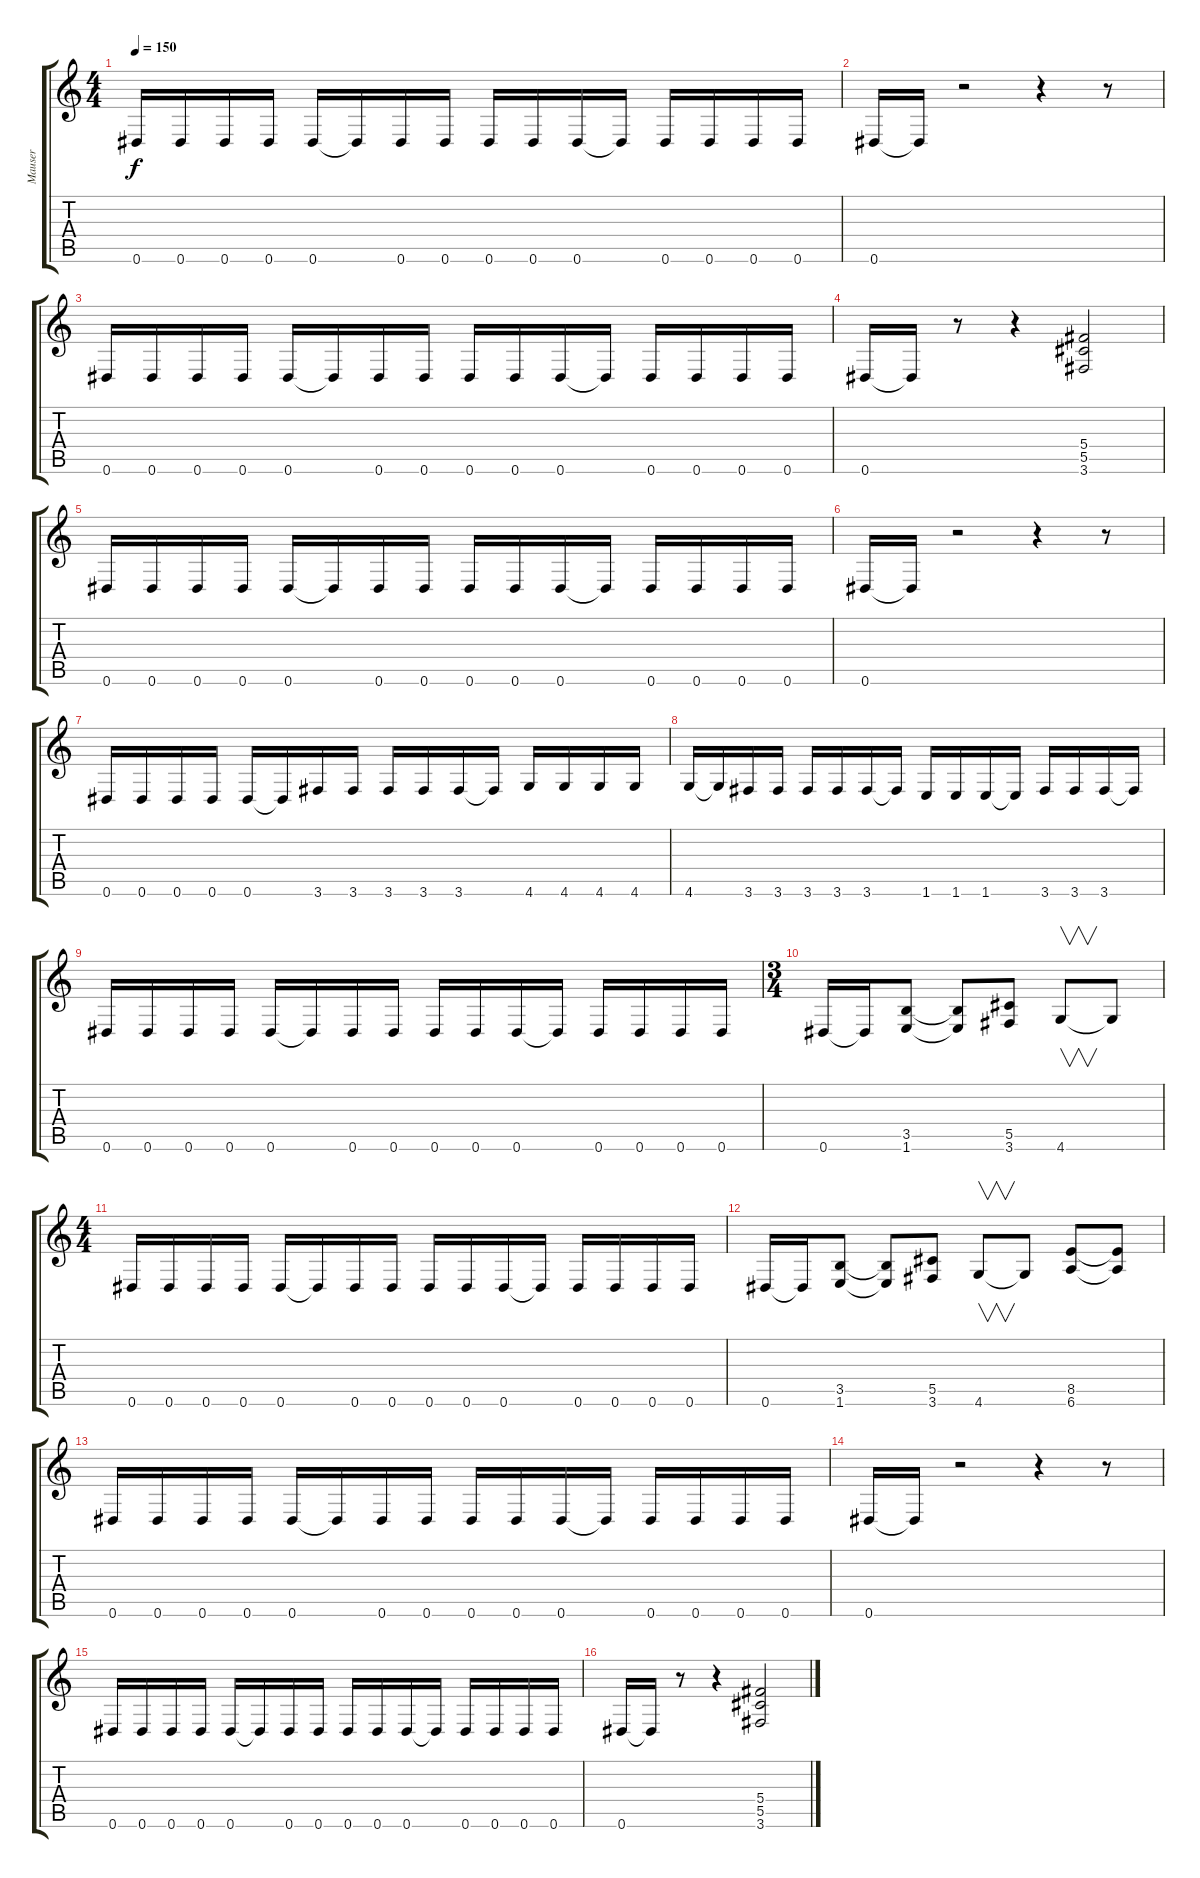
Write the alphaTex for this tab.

\track ("Mauser" "Mauser") {instrument distortionguitar}
\staff {score tabs}
\tuning (Eb4 Bb3 Gb3 Db3 Ab2 Eb2) {hide}
\ts (4 4)
\tempo 150
\clef g2
\ks c
0.6.16{dy f} 0.6.16 0.6.16 0.6.16 0.6.16 0.6{t}.16 0.6.16 0.6.16 0.6.16 0.6.16 0.6.16 0.6{t}.16 0.6.16 0.6.16 0.6.16 0.6.16 |
0.6.16 0.6{t}.16 r.2 r.4 r.8 |
0.6.16 0.6.16 0.6.16 0.6.16 0.6.16 0.6{t}.16 0.6.16 0.6.16 0.6.16 0.6.16 0.6.16 0.6{t}.16 0.6.16 0.6.16 0.6.16 0.6.16 |
0.6.16 0.6{t}.16 r.8 r.4 (5.4 5.5 3.6).2 |
0.6.16 0.6.16 0.6.16 0.6.16 0.6.16 0.6{t}.16 0.6.16 0.6.16 0.6.16 0.6.16 0.6.16 0.6{t}.16 0.6.16 0.6.16 0.6.16 0.6.16 |
0.6.16 0.6{t}.16 r.2 r.4 r.8 |
0.6.16 0.6.16 0.6.16 0.6.16 0.6.16 0.6{t}.16 3.6.16 3.6.16 3.6.16 3.6.16 3.6.16 3.6{t}.16 4.6.16 4.6.16 4.6.16 4.6.16 |
4.6.16 4.6{t}.16 3.6.16 3.6.16 3.6.16 3.6.16 3.6.16 3.6{t}.16 1.6.16 1.6.16 1.6.16 1.6{t}.16 3.6.16 3.6.16 3.6.16 3.6{t}.16 |
0.6.16 0.6.16 0.6.16 0.6.16 0.6.16 0.6{t}.16 0.6.16 0.6.16 0.6.16 0.6.16 0.6.16 0.6{t}.16 0.6.16 0.6.16 0.6.16 0.6.16 |
\ts (3 4)
0.6.16 0.6{t}.16 (3.5 1.6).8 (3.5{t} 1.6{t}).8 (5.5 3.6).8 4.6.8{v} 4.6{t}.8 |
\ts (4 4)
0.6.16 0.6.16 0.6.16 0.6.16 0.6.16 0.6{t}.16 0.6.16 0.6.16 0.6.16 0.6.16 0.6.16 0.6{t}.16 0.6.16 0.6.16 0.6.16 0.6.16 |
0.6.16 0.6{t}.16 (3.5 1.6).8 (3.5{t} 1.6{t}).8 (5.5 3.6).8 4.6.8{v} 4.6{t}.8 (8.5 6.6).8 (8.5{t} 6.6{t}).8 |
0.6.16 0.6.16 0.6.16 0.6.16 0.6.16 0.6{t}.16 0.6.16 0.6.16 0.6.16 0.6.16 0.6.16 0.6{t}.16 0.6.16 0.6.16 0.6.16 0.6.16 |
0.6.16 0.6{t}.16 r.2 r.4 r.8 |
0.6.16 0.6.16 0.6.16 0.6.16 0.6.16 0.6{t}.16 0.6.16 0.6.16 0.6.16 0.6.16 0.6.16 0.6{t}.16 0.6.16 0.6.16 0.6.16 0.6.16 |
0.6.16 0.6{t}.16 r.8 r.4 (5.4 5.5 3.6).2
